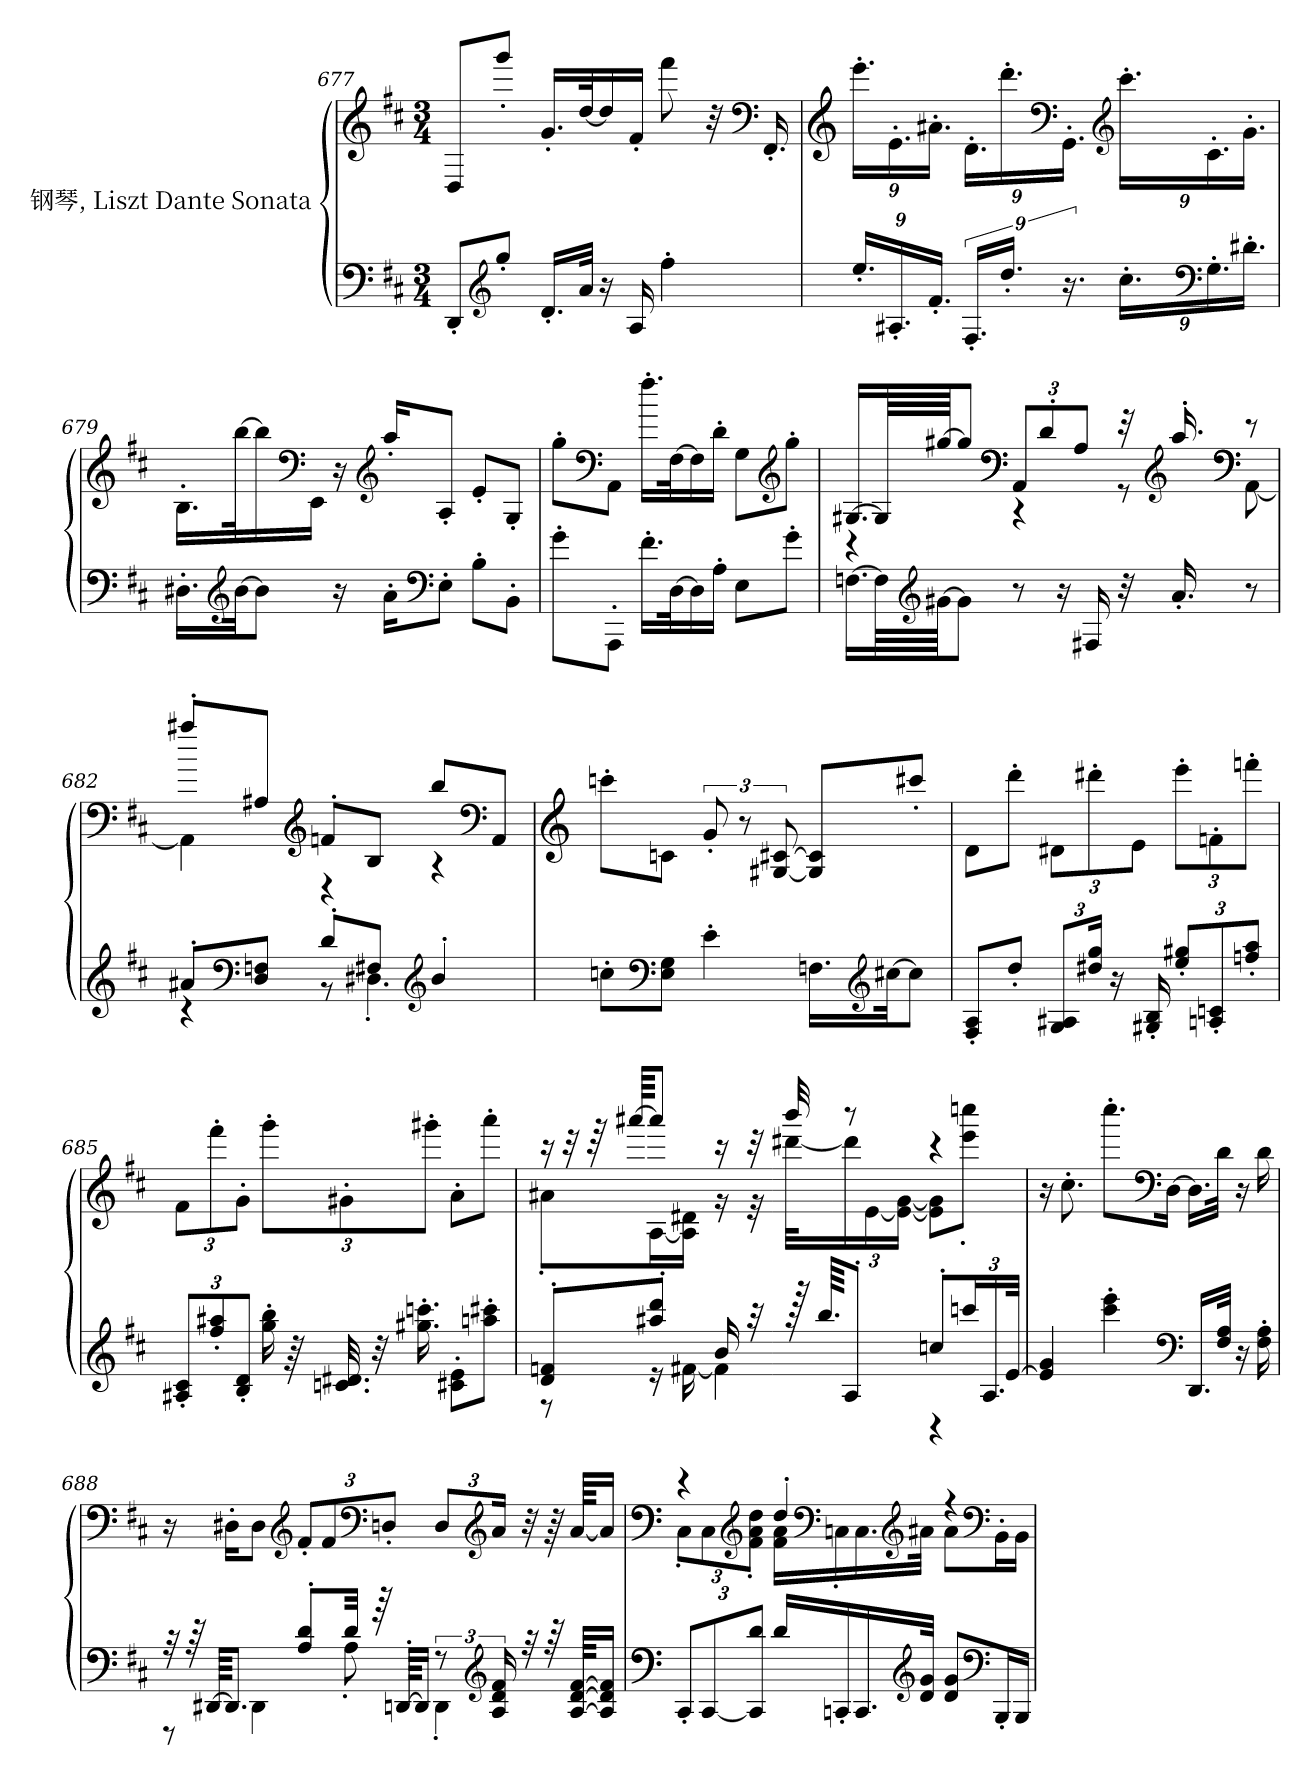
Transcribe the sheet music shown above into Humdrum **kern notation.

**kern	**kern
*part1	*part1
*staff2	*staff1
*I"钢琴, Liszt Dante Sonata	*
!!LO:LB:g=z
*clefF4	*clefG2
*k[f#c#]	*k[f#c#]
*M3/4	*M3/4
=677	=677
8DD'/L	8D/L
*clefG2	*
8gg'/J	8ggg'/J
16.d'/LL	16.g'/LL
32a/JJk	[32dd/K
16r	16dd/]
16A/	16f#'/JJ
4ff#'\	8fff#\
.	32r
*	*clefF4
.	16.FF#'/
=678	=678
*	*clefG2
*	*Xbrackettup
18.ee'/LL	18.eee'\LL
18.A#X'/	18.e'\
18.f#'/JJ	18.a#X'\JJ
18.F#'/LL	18.d'\LL
18.dd'/JJ	18.ddd'\
*	*clefF4
18.r	18.GG'\JJ
*	*clefG2
18.cc#'\LL	18.ccc#'\LL
*clefF4	*
18.G'\	18.c#'\
18.d#X'\JJ	18.g'\JJ
!!LO:LB:g=z
=679	=679
16.D#X'\LL	16.B'\LL
*clefG2	*
[32b\JK	[32bb\K
8b\J]	16bb\]
*	*clefF4
.	16EE\JJ
16r	16r
*	*clefG2
16a'\KL	16aa'/KL
*clefF4	*
8E'\J	8A'/J
8B'\L	8e'/L
8BB'\J	8G'/J
=680	=680
8g'\L	8gg'\L
*	*clefF4
8AAA'\J	8AA\J
16.f#'\LL	16.ff#'\LL
[32D\K	[32F#\K
16D\]	16F#\]
16A'\JJ	16d'\JJ
8E\L	8G\L
*	*clefG2
8g'\J	8gg'\J
!!LO:PB:g=z
=681	=681
*	*^
[16.Fn\LL	[16.G#X/LL	4r
64F\LL]	64G#/LL]	.
*clefG2	*	*
[64g#X\JJJ	[64gg#X/JJJ	.
8g#\J]	8gg#/J]	.
*	*clefF4	*
8r	12AA/L	4r
.	12d'/	.
16r	.	.
.	12A/J	.
16F#X/	.	.
32r	32r	8r
*	*clefG2	*
16.a'/	16.aa'/	.
*	*clefF4	*
8r	8r	[8AA\
=682	=682	=682
*^	*	*
8a#X'/L	4r	8aa#X'/L	4AA\]
*clefF4	*	*	*
8D/ 8Fn/J	.	8A#X/J	.
*	*	*clefG2	*
8d'/L	8r	8fn'/L	4r
8F#X/J	4.D#X'\	8B/J	.
*clefG2	*	*	*
4b'/	.	8bb/L	4r
*	*	*clefF4	*
.	.	8AA/J	.
*v	*v	*	*
*	*v	*v
!!LO:LB:g=z
=683	=683
*	*clefG2
8ccn'\L	8cccn'\L
*clefF4	*
8E\ 8G\J	8cn\J
*	*brackettup
4e'\	12g'/
.	12r
.	[12G#X/ [12c#X/
16.Fn\LL	8G#/] 8c#/]L
*clefG2	*
[32cc#X\JK	.
8cc#\J]	8ccc#X'/J
=684	=684
8F#/' 8A/'L	8d\L
8dd'/J	8ddd'\J
*Xbrackettup	*Xbrackettup
12G/ 12A#X/L	12d#X\L
24dd#X/ 24gg/Jk	12ddd#X'\
16r	.
.	12e\J
16G#X/' 16B/'	.
12ee/' 12gg#X/'L	12eee'\L
12An/' 12cn/'	12fn'\
12ffn/' 12aa/'J	12fffn'\J
!!LO:LB:g=z
=685	=685
12A#X/' 12c#/'L	12f#\L
12ff#/' 12aa#X/'	12fff#'\
12B/' 12d/'J	12g'\J
16gg\' 16bb\'	12ggg'\L
64r	.
32.cn/ 32.d#X/	.
.	12g#X'\
32r	.
16.gg#X\' 16.cccn\'	.
.	12ggg#X'\J
8c#X\' 8e\'L	8a'\L
8aan\' 8ccc#X\'J	8aaa'\J
=686	=686
*^	*^
8d/' 8fn/'L	8r	16r	8a#X'\L
.	.	32r	.
.	.	64r	.
.	.	[64aaa#X/KKKL	.
8aa#X/' 8ddd/'J	16r	8aaa#/J]	[16A\L
.	[16f#X\	.	16A\] 16d#X\JJ
16b/	4f#\]	16r	16r
32r	.	32r	32r
128r	.	32bbb/	[32ddd#X\KLL
64.bb/KKKL	.	.	.
8A'/J	.	8r	24ddd#\]
.	.	.	[24e\
.	.	.	24e\_ [24g\JJ
8ccn'/L	4r	4r	8e\] 8g\]L
24cccn/L	.	.	8eee\' 8ccccn\'J
24.A/	.	.	.
[48e/JJk	.	.	.
*v	*v	*	*
*	*v	*v
!!LO:LB:g=z
=687	=687
4e/] 4g/	16r
.	8.cc#'\
4ccc#\' 4eee\'	8.cccc#'\L
*	*clefF4
.	[16D\Jk
*clefF4	*
16.DD/LL	16.D\LL]
32F#/ 32A/JJk	32d\JJk
16r	16r
16F#\' 16A\'	16d\
=688	=688
*^	*
32r	8r	16r
64r	.	.
[64DD#X/KKKL	.	.
8.DD#/J]	.	16D#X'\KL
.	4DD#\	8D#\J
*	*	*clefG2
8A/' 8d/'L	.	12f#'/L
.	.	12f#/
32d/Jkk	8A'\	.
64r	.	.
*	*	*clefF4
.	.	12Dn'/J
[64DDn'/KKLL	.	.
16DD/JJ]	.	.
*brackettup	*	*
12r	4DD'\	12D/L
*clefG2	*	*clefG2
24A/ 24d/ 24f#/	.	24a/Jk
32r	.	32r
64r	.	64r
[64A/ [64d/ [64f#/KKLL	.	[64a/KKLL
16A/] 16d/] 16f#/]JJ	.	16a/JJ]
*v	*v	*
!!LO:LB:g=z
=689	=689
*clefF4	*clefF4
*Xbrackettup	*
*	*^
12CC#'/L	4r	12C#'\L
[12CC#/	.	12C#\
*	*clefG2	*
12CC#/] 12d/J	.	12f#\' 12a\' 12dd\'J
16d/LL	4dd'/	16f#\ 16a\LL
*	*clefF4	*
16CCn'/	.	16Cn'\
16.CC/	.	16.C\
*clefG2	*clefG2	*
32d/ 32g/JJk	.	32a#X\JJk
8d/ 8g/L	4r	8a#\L
*clefF4	*clefF4	*
16BBB'/L	.	16BB'\L
16BBB/JJ	.	16BB\JJ
*	*v	*v
=	=
*-	*-
